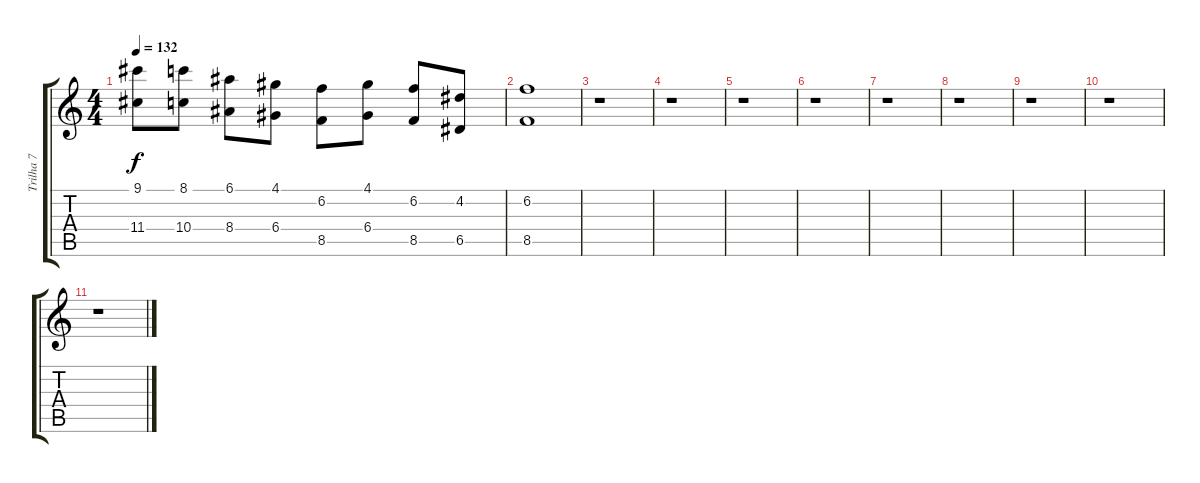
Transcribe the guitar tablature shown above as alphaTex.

\track ("Trilha 7" "Trilha 7") {instrument acousticguitarsteel}
\staff {score tabs}
\tuning (E4 B3 G3 D3 A2 E2) {hide}
\ts (4 4)
\tempo 132
\clef g2
\ks c
(9.1 11.4).8{dy f} (8.1 10.4).8 (6.1 8.4).8 (4.1 6.4).8 (6.2 8.5).8 (4.1 6.4).8 (6.2 8.5).8 (4.2 6.5).8 |
(6.2 8.5).1 |
r.1 |
r.1 |
r.1 |
r.1 |
r.1 |
r.1 |
r.1 |
r.1 |
r.1
